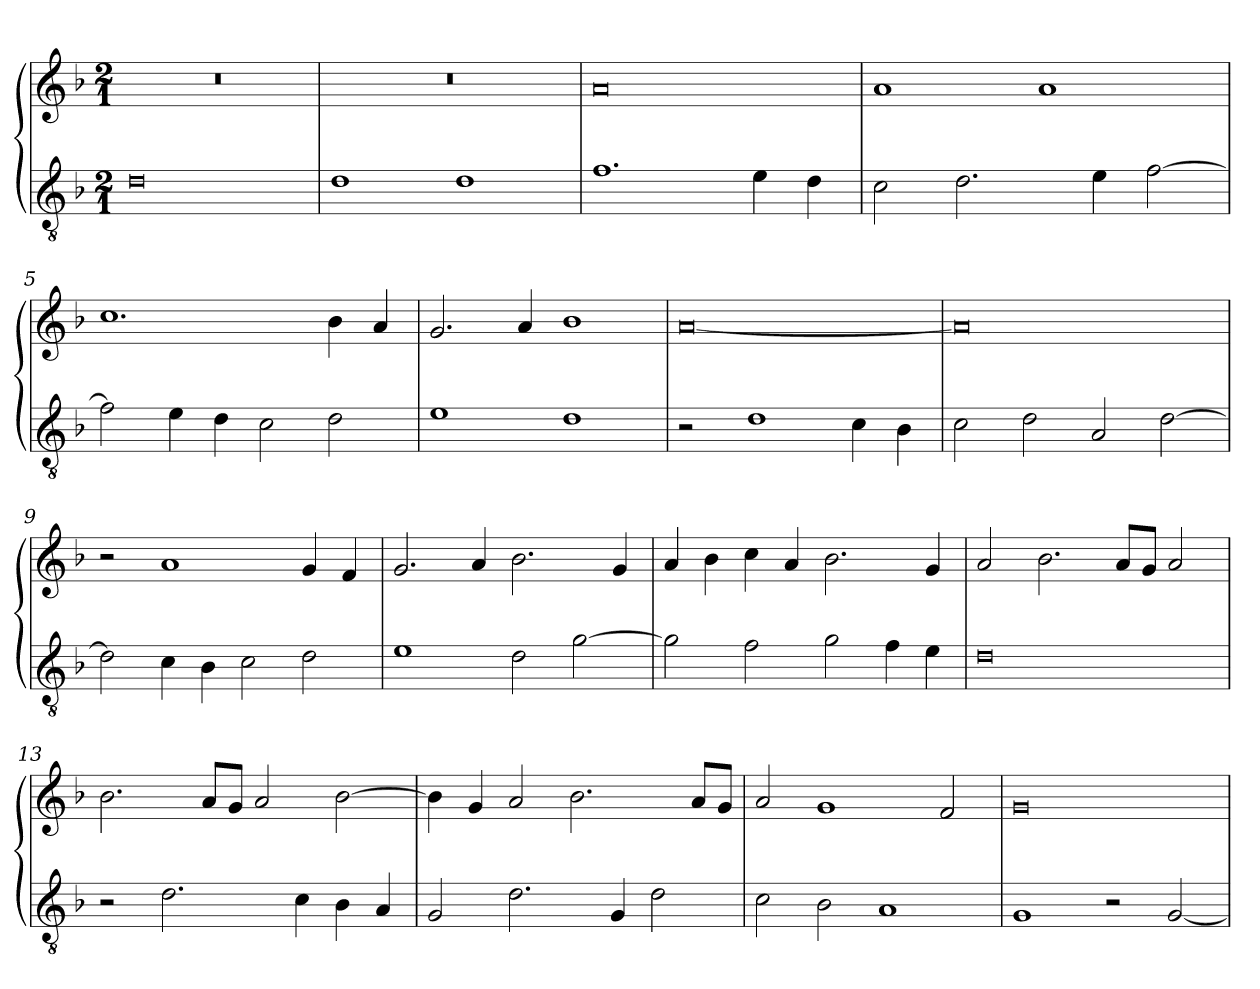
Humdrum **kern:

**kern	**kern
*part2	*part1
*staff2	*staff1
*clefGv2	*clefG2
*k[b-]	*k[b-]
*M2/1	*M2/1
=1	=1
0d	0r
=2	=2
1d	0r
1d	.
=3	=3
1.f	0a
4e	.
4d	.
=4	=4
2c	1a
2.d	.
.	1a
4e	.
[2f	.
=5	=5
2f]	1.cc
4e	.
4d	.
2c	.
2d	4b-
.	4a
=6	=6
1e	2.g
.	4a
1d	1b-
=7	=7
2r	[0a
1d	.
4c	.
4B-	.
=8	=8
2c	0a]
2d	.
2A	.
[2d	.
=9	=9
2d]	2r
4c	1a
4B-	.
2c	.
2d	4g
.	4f
=10	=10
1e	2.g
.	4a
2d	2.b-
[2g	.
.	4g
=11	=11
2g]	4a
.	4b-
2f	4cc
.	4a
2g	2.b-
4f	.
4e	4g
=12	=12
0d	2a
.	2.b-
.	8aL
.	8gJ
.	2a
=13	=13
2r	2.b-
2.d	.
.	8aL
.	8gJ
.	2a
4c	.
4B-	[2b-
4A	.
=14	=14
2G	4b-]
.	4g
2.d	2a
.	2.b-
4G	.
2d	.
.	8aL
.	8gJ
=15	=15
2c	2a
2B-	1g
1A	.
.	2f
=16	=16
1G	0g
2r	.
[2G	.
=	=
*-	*-
